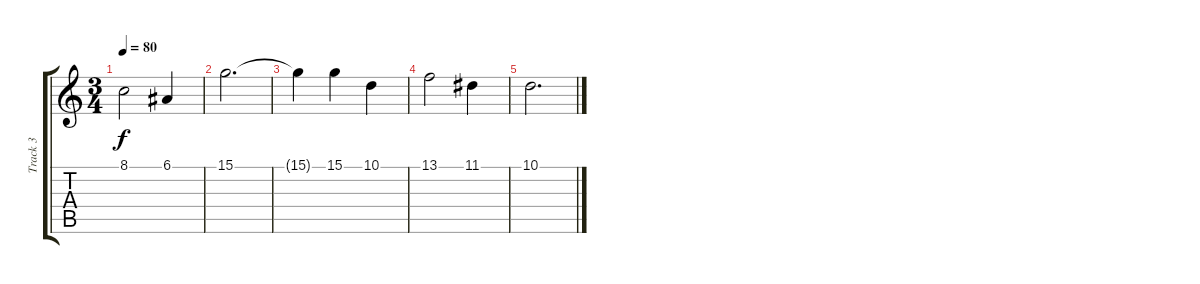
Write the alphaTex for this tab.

\track ("Track 3" "Track 3") {instrument vibraphone}
\staff {score tabs}
\tuning (E4 B3 G3 D3 A2 E2) {hide}
\ts (3 4)
\tempo 80
\clef g2
\ks c
8.1.2{dy f} 6.1.4 |
15.1.2{d} |
15.1{t}.4 15.1.4 10.1.4 |
13.1.2 11.1.4 |
10.1.2{d}
